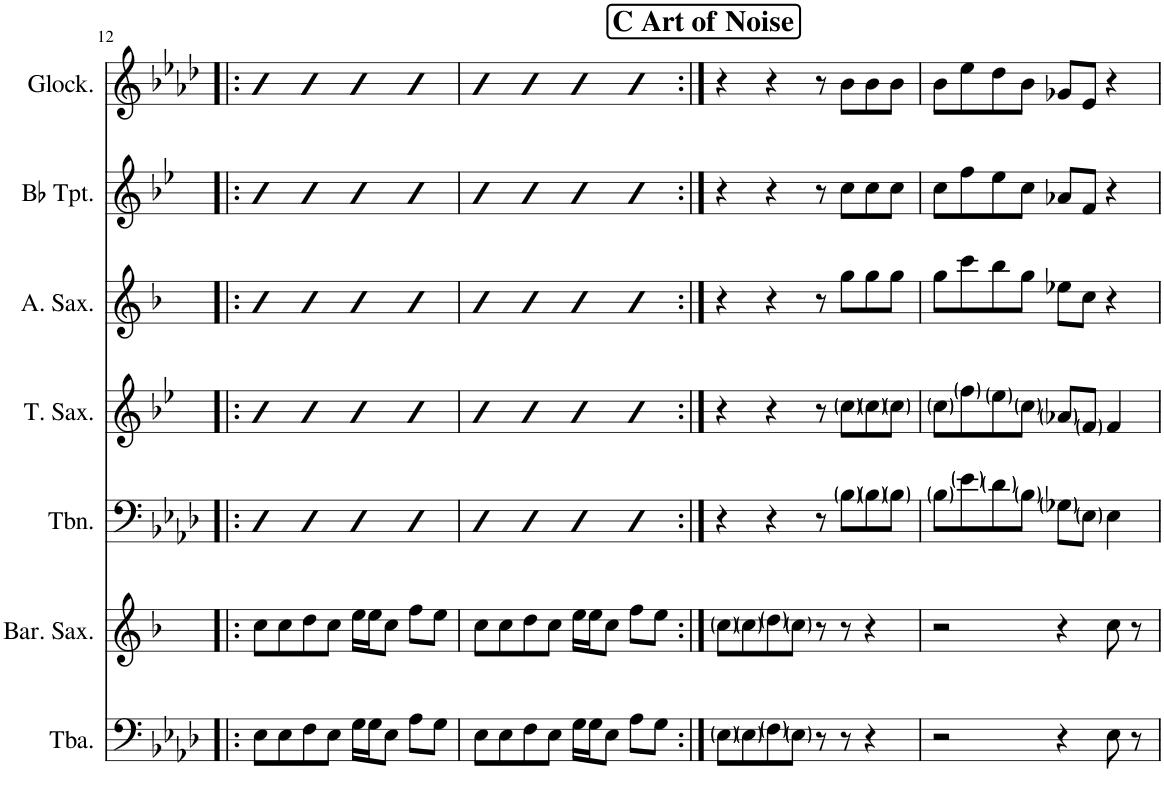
**kern	**kern	**kern	**kern	**kern	**kern	**kern
*part7	*part6	*part5	*part4	*part3	*part2	*part1
*staff7	*staff6	*staff5	*staff4	*staff3	*staff2	*staff1
*I"Tuba	*I"Baritone Saxophone	*I"Trombone	*I"Tenor Saxophone	*I"Alto Saxophone	*I"Bb Trumpet	*I"Glockenspiel
*I'Tba.	*I'Bar. Sax.	*I'Tbn.	*I'T. Sax.	*I'A. Sax.	*I'Bb Tpt.	*I'Glock.
!!LO:PB:g=z
*clefF4	*clefG2	*clefF4	*clefG2	*clefG2	*clefG2	*clefG2
*	*Trd12c21	*	*Trd8c14	*Trd5c9	*Trd1c2	*Trd-14c-24
*k[b-e-a-d-]	*k[b-]	*k[b-e-a-d-]	*k[b-e-]	*k[b-]	*k[b-e-]	*k[b-e-a-d-]
*M4/4	*M4/4	*M4/4	*M4/4	*M4/4	*M4/4	*M4/4
=12!|:	=12!|:	=12!|:	=12!|:	=12!|:	=12!|:	=12!|:
8E-\L	8cc\L	4A-	4b-	4ff	4b-	4a-
8E-\	8cc\	.	.	.	.	.
8F\	8dd\	4A-	4b-	4ff	4b-	4a-
8E-\J	8cc\J	.	.	.	.	.
16G\LL	16ee\LL	4A-	4b-	4ff	4b-	4a-
16G\J	16ee\J	.	.	.	.	.
8E-\J	8cc\J	.	.	.	.	.
8A-\L	8ff\L	4A-	4b-	4ff	4b-	4a-
8G\J	8ee\J	.	.	.	.	.
=13	=13	=13	=13	=13	=13	=13
8E-\L	8cc\L	4A-	4b-	4ff	4b-	4a-
8E-\	8cc\	.	.	.	.	.
8F\	8dd\	4A-	4b-	4ff	4b-	4a-
8E-\J	8cc\J	.	.	.	.	.
16G\LL	16ee\LL	4A-	4b-	4ff	4b-	4a-
16G\J	16ee\J	.	.	.	.	.
8E-\J	8cc\J	.	.	.	.	.
8A-\L	8ff\L	4A-	4b-	4ff	4b-	4a-
8G\J	8ee\J	.	.	.	.	.
!!LO:REH:place=s1:a:B:cj:fs=14:t=C Art of Noise
=14:|!	=14:|!	=14:|!	=14:|!	=14:|!	=14:|!	=14:|!
8E-\L	8cc\L	4r	4r	4r	4r	4r
8E-\	8cc\	.	.	.	.	.
8F\	8dd\	4r	4r	4r	4r	4r
8E-\J	8cc\J	.	.	.	.	.
8r	8r	8r	8r	8r	8r	8r
8r	8r	8B-\L	8cc\L	8gg\L	8cc\L	8b-\L
4r	4r	8B-\	8cc\	8gg\	8cc\	8b-\
.	.	8B-\J	8cc\J	8gg\J	8cc\J	8b-\J
=15	=15	=15	=15	=15	=15	=15
2r	2r	8B-\L	8cc\L	8gg\L	8cc\L	8b-\L
.	.	8e-\	8ff\	8ccc\	8ff\	8ee-\
.	.	8d-\	8ee-\	8bb-\	8ee-\	8dd-\
.	.	8B-\J	8cc\J	8gg\J	8cc\J	8b-\J
4r	4r	8G-X\L	8a-X/L	8ee-X\L	8a-X/L	8g-X/L
.	.	8E-\J	8f/J	8cc\J	8f/J	8e-/J
8E-\	8cc\	4E-\	4f/	4r	4r	4r
8r	8r	.	.	.	.	.
=	=	=	=	=	=	=
*-	*-	*-	*-	*-	*-	*-
